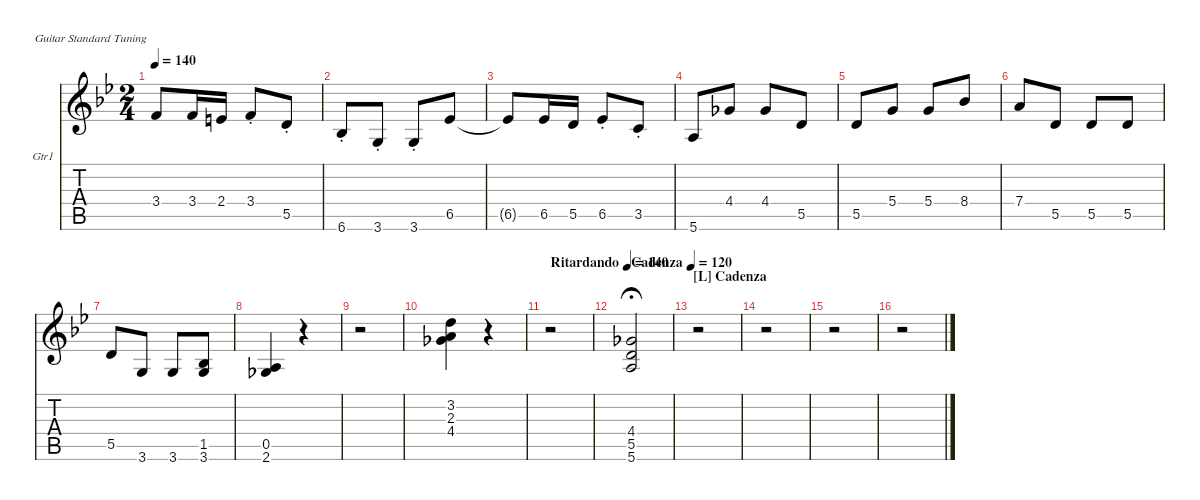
\defaultSystemsLayout 4
\hideDynamics
\bracketExtendMode nobrackets
\firstSystemTrackNameOrientation horizontal
\otherSystemsTrackNameOrientation horizontal
\track ("Electric Guitar 1" "Gtr1") {instrument distortionguitar}
\staff {score tabs}
\tuning (E4 B3 G3 D3 A2 E2)
\ts (2 4)
\tempo 140
\clef g2
\ks gminor
3.4{t}.8{dy mf} 3.4.16 2.4.16{beam split} 3.4{st}.8 5.5{st}.8 |
6.6{st}.8 3.6{st}.8 3.6{st}.8 6.5.8 |
6.5{t}.8 6.5.16 5.5.16{beam split} 6.5{st}.8 3.5{st}.8 |
5.6.8 4.4.8 4.4.8 5.5.8 |
5.5.8 5.4.8 5.4.8 8.4.8 |
7.4.8 5.5.8 5.5.8 5.5.8 |
5.5.8 3.6.8 3.6.8 (3.6 1.5).8 |
(2.6 0.5).4 r.4 |
r.2 |
(4.4 2.3 3.2).4 r.4 |
\tempo (140 "Ritardando")
\tempo (135 "Ritardando" 0.24375 hide)
\tempo (130 "Ritardando" 0.48125 hide)
\tempo (125 "Ritardando" 0.75625 hide)
\tempo (120 "Cadenza" 0.99375 hide)
r.2 |
\tempo (120 "Cadenza")
(5.6 5.5 4.4).2{fermata (medium 0.87)} |
\section ("L" "Cadenza")
\tempo (150 hide)
r.2 |
r.2 |
r.2 |
r.2
